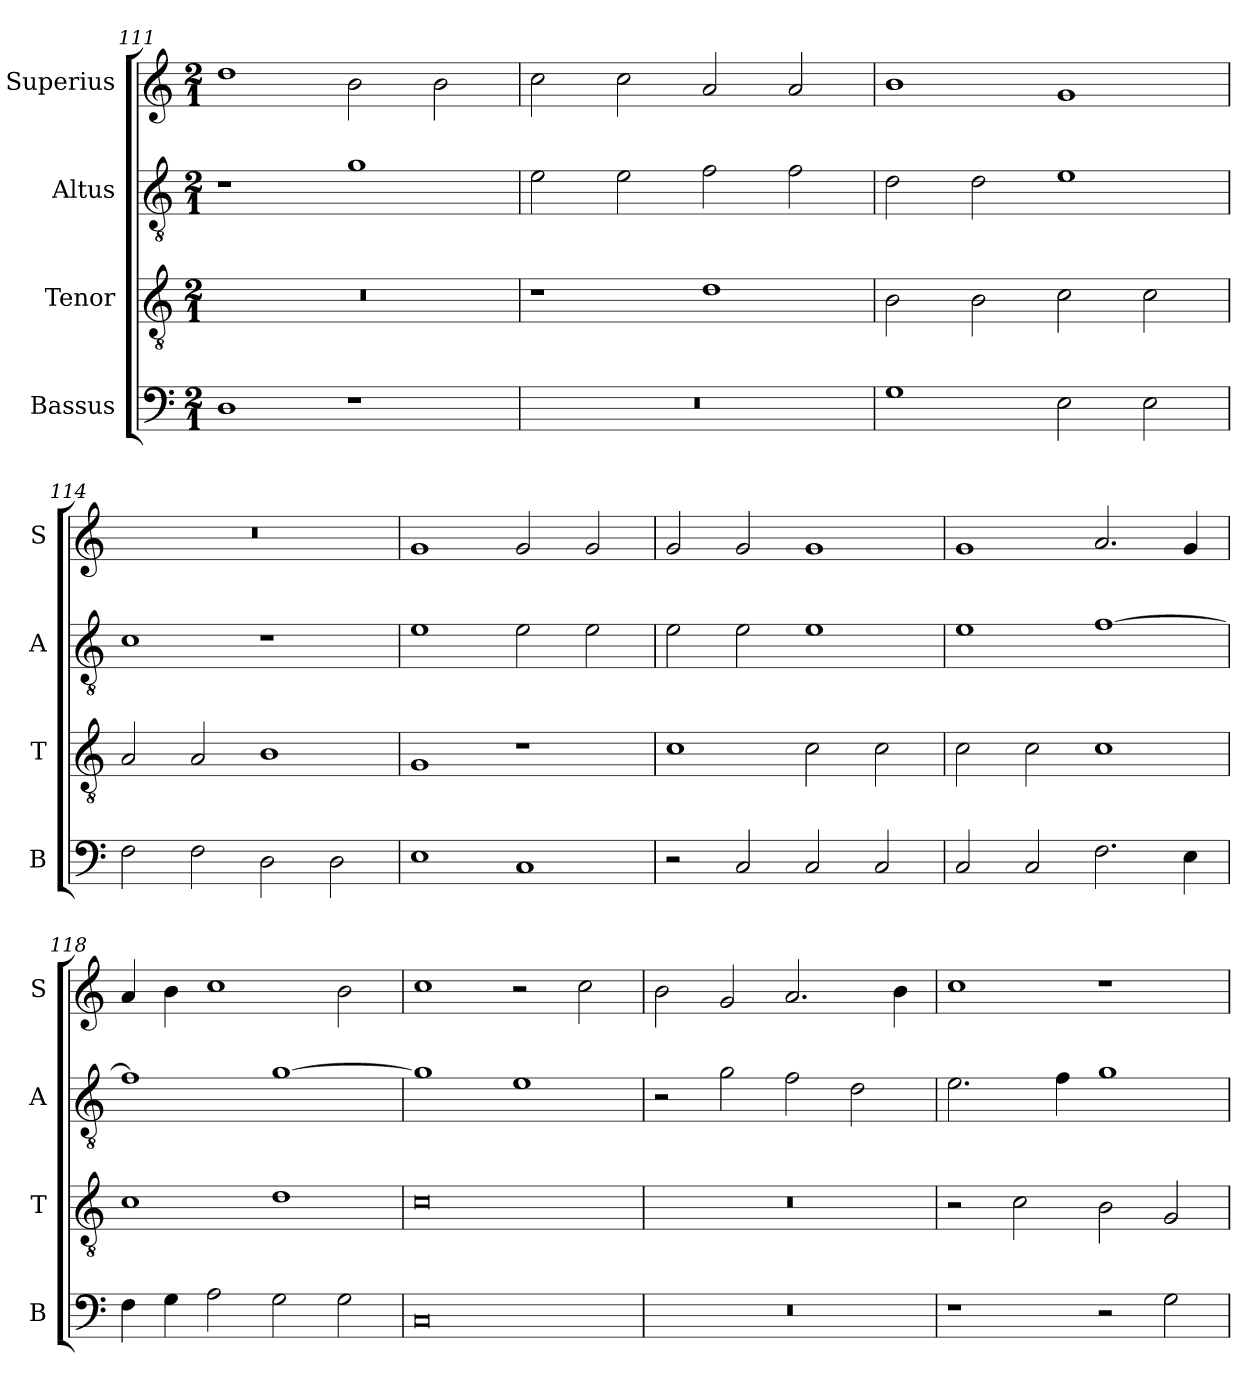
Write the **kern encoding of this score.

**kern	**kern	**kern	**kern
*part4	*part3	*part2	*part1
*staff4	*staff3	*staff2	*staff1
*I"Bassus	*I"Tenor	*I"Altus	*I"Superius
*I'B	*I'T	*I'A	*I'S
*clefF4	*clefGv2	*clefGv2	*clefG2
*k[]	*k[]	*k[]	*k[]
*C:	*C:	*C:	*C:
*M2/1	*M2/1	*M2/1	*M2/1
=111	=111	=111	=111
1D	0r	1r	1dd
1r	.	1g	2b
.	.	.	2b
=112	=112	=112	=112
0r	1r	2e	2cc
.	.	2e	2cc
.	1d	2f	2a
.	.	2f	2a
=113	=113	=113	=113
1G	2B	2d	1b
.	2B	2d	.
2E	2c	1e	1g
2E	2c	.	.
=114	=114	=114	=114
2F	2A	1c	0r
2F	2A	.	.
2D	1B	1r	.
2D	.	.	.
=115	=115	=115	=115
1E	1G	1e	1g
1C	1r	2e	2g
.	.	2e	2g
=116	=116	=116	=116
2r	1c	2e	2g
2C	.	2e	2g
2C	2c	1e	1g
2C	2c	.	.
=117	=117	=117	=117
2C	2c	1e	1g
2C	2c	.	.
2.F	1c	[1f	2.a
4E	.	.	4g
=118	=118	=118	=118
4F	1c	1f]	4a
4G	.	.	4b
2A	.	.	1cc
2G	1d	[1g	.
2G	.	.	2b
=119	=119	=119	=119
0C	0c	1g]	1cc
.	.	1e	2r
.	.	.	2cc
=120	=120	=120	=120
0r	0r	2r	2b
.	.	2g	2g
.	.	2f	2.a
.	.	2d	.
.	.	.	4b
=121	=121	=121	=121
1r	2r	2.e	1cc
.	2c	.	.
.	.	4f	.
2r	2B	1g	1r
2G	2G	.	.
=	=	=	=
*-	*-	*-	*-
